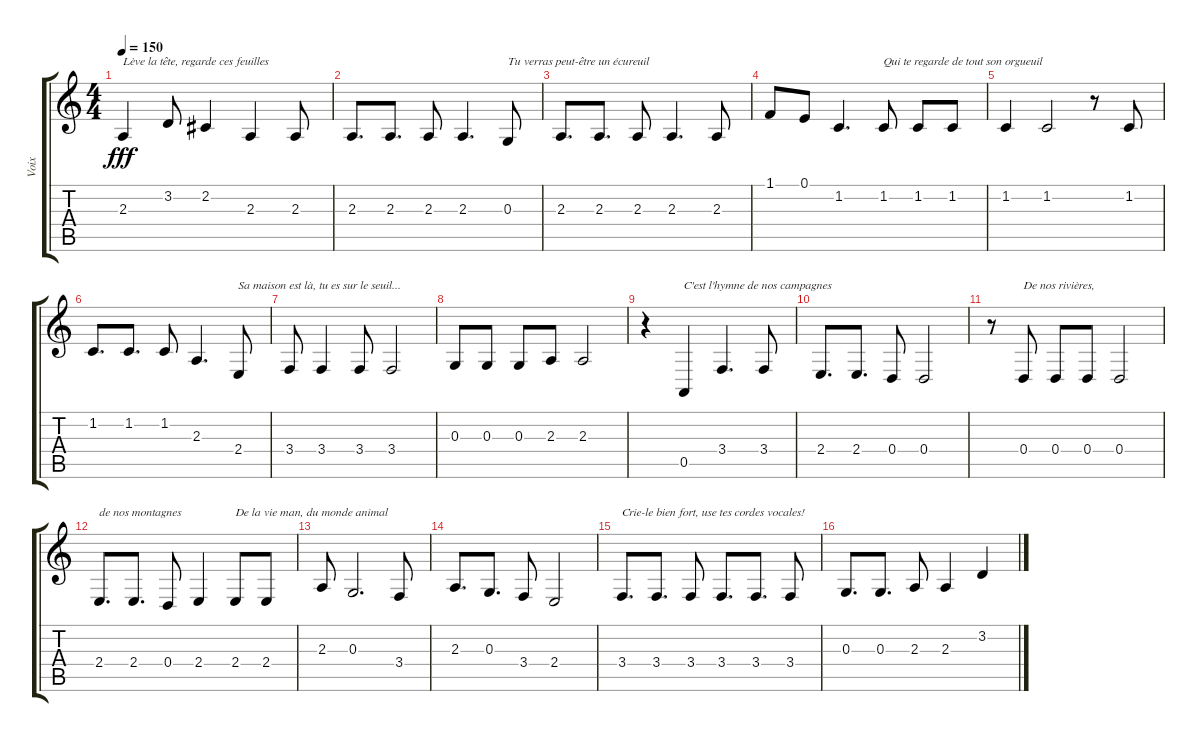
\track ("Voix" "Voix") {instrument accordion}
\staff {score tabs}
\tuning (E4 B3 G3 D3 A2 E2) {hide}
\ts (4 4)
\tempo 150
\clef g2
\ks c
2.3.4{txt "Lève la tête, regarde ces feuilles" dy fff} 3.2.8 2.2.4 2.3.4 2.3.8 |
2.3.8{d} 2.3.8{d} 2.3.8 2.3.4{d} 0.3.8{txt "Tu verras peut-être un écureuil"} |
2.3.8{d} 2.3.8{d} 2.3.8 2.3.4{d} 2.3.8 |
1.1.8 0.1.8 1.2.4{d} 1.2.8{txt "Qui te regarde de tout son orgueuil"} 1.2.8 1.2.8 |
1.2.4 1.2.2 r.8 1.2.8 |
1.2.8{d} 1.2.8{d} 1.2.8 2.3.4{d} 2.4.8{txt "Sa maison est là, tu es sur le seuil..."} |
3.4.8 3.4.4 3.4.8 3.4.2 |
0.3.8 0.3.8 0.3.8 2.3.8 2.3.2 |
r.4 0.5.4{txt "C'est l'hymne de nos campagnes"} 3.4.4{d} 3.4.8 |
2.4.8{d} 2.4.8{d} 0.4.8 0.4.2 |
r.8 0.4.8{txt "De nos rivières, "} 0.4.8 0.4.8 0.4.2 |
2.4.8{d txt "de nos montagnes"} 2.4.8{d} 0.4.8 2.4.4 2.4.8{txt "De la vie man, du monde animal"} 2.4.8 |
2.3.8 0.3.2{d} 3.4.8 |
2.3.8{d} 0.3.8{d} 3.4.8 2.4.2 |
3.4.8{d txt "Crie-le bien fort, use tes cordes vocales!"} 3.4.8{d} 3.4.8 3.4.8{d} 3.4.8{d} 3.4.8 |
0.3.8{d} 0.3.8{d} 2.3.8 2.3.4 3.2.4
